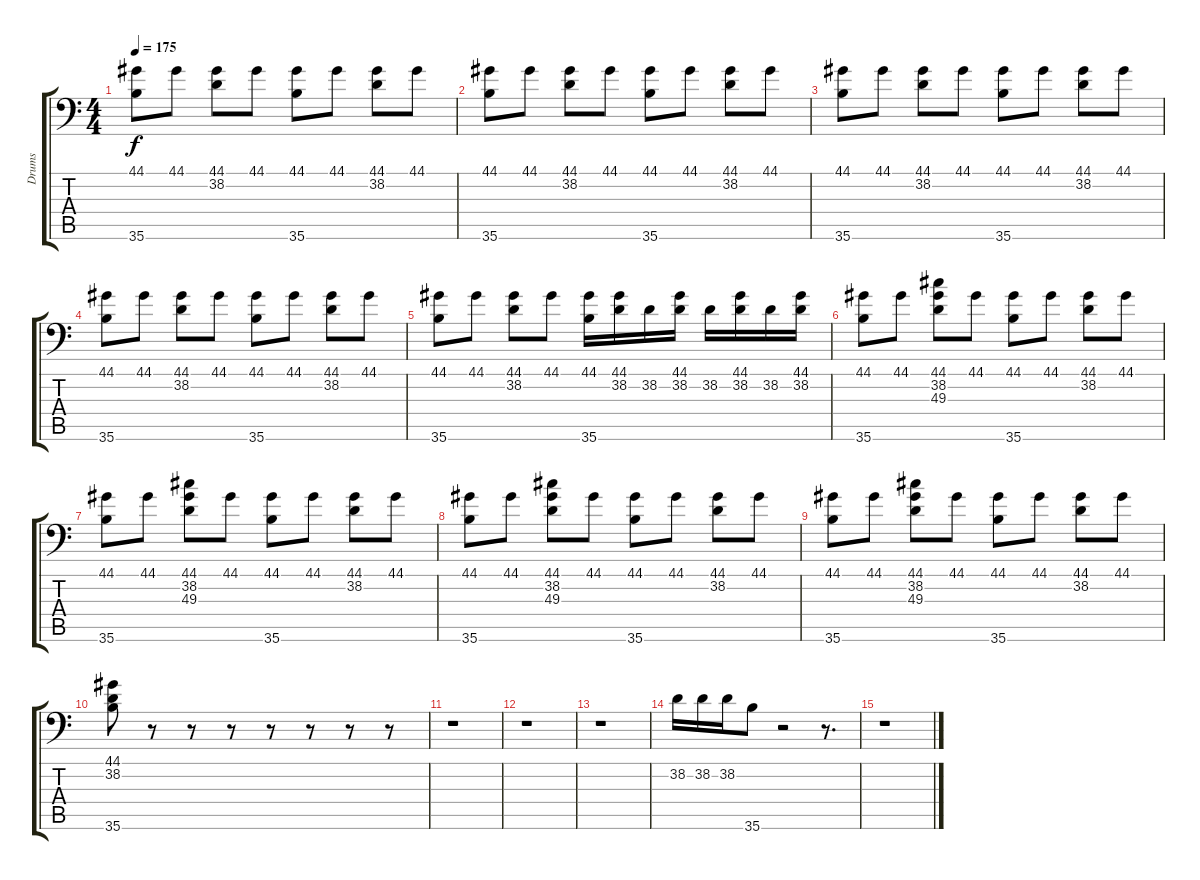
\track ("Drums" "Drums") {instrument acousticgrandpiano}
\staff {score tabs}
\tuning (C-1 C-1 C-1 C-1 C-1 C-1) {hide}
\ts (4 4)
\tempo 175
\clef f4
\ks c
(44.1 35.6).8{dy f} 44.1.8 (44.1 38.2).8 44.1.8 (44.1 35.6).8 44.1.8 (44.1 38.2).8 44.1.8 |
(44.1 35.6).8 44.1.8 (44.1 38.2).8 44.1.8 (44.1 35.6).8 44.1.8 (44.1 38.2).8 44.1.8 |
(44.1 35.6).8 44.1.8 (44.1 38.2).8 44.1.8 (44.1 35.6).8 44.1.8 (44.1 38.2).8 44.1.8 |
(44.1 35.6).8 44.1.8 (44.1 38.2).8 44.1.8 (44.1 35.6).8 44.1.8 (44.1 38.2).8 44.1.8 |
(44.1 35.6).8 44.1.8 (44.1 38.2).8 44.1.8 (44.1 35.6).16 (44.1 38.2).16 38.2.16 (44.1 38.2).16 38.2.16 (44.1 38.2).16 38.2.16 (44.1 38.2).16 |
(44.1 35.6).8 44.1.8 (44.1 38.2 49.3).8 44.1.8 (44.1 35.6).8 44.1.8 (44.1 38.2).8 44.1.8 |
(44.1 35.6).8 44.1.8 (44.1 38.2 49.3).8 44.1.8 (44.1 35.6).8 44.1.8 (44.1 38.2).8 44.1.8 |
(44.1 35.6).8 44.1.8 (44.1 38.2 49.3).8 44.1.8 (44.1 35.6).8 44.1.8 (44.1 38.2).8 44.1.8 |
(44.1 35.6).8 44.1.8 (44.1 38.2 49.3).8 44.1.8 (44.1 35.6).8 44.1.8 (44.1 38.2).8 44.1.8 |
(44.1 38.2 35.6).8 r.8 r.8 r.8 r.8 r.8 r.8 r.8 |
r.1 |
r.1 |
r.1 |
38.2.16 38.2.16 38.2.16 35.6.8 r.2 r.8{d} |
r.1
